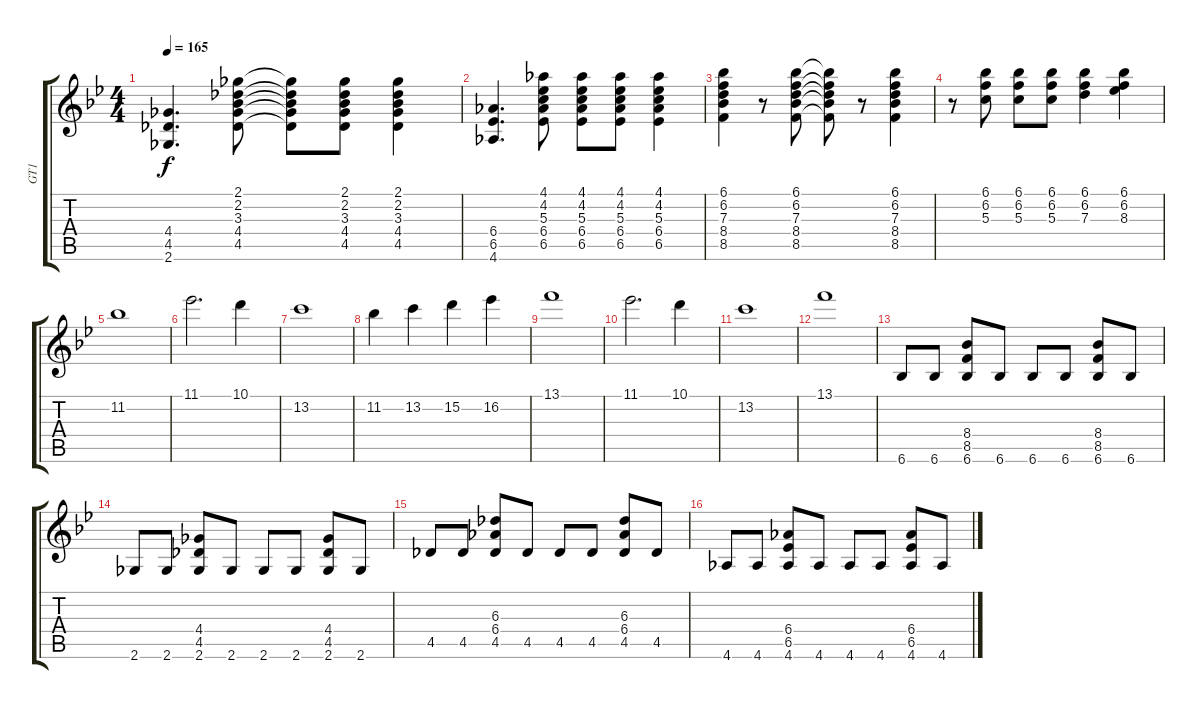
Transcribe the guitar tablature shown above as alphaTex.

\track ("GT1" "GT1") {instrument overdrivenguitar}
\staff {score tabs}
\tuning (E4 B3 G3 D3 A2 E2) {hide}
\ts (4 4)
\tempo 165
\clef g2
\ks bb
(4.4 4.5 2.6).4{d dy f} (2.1 2.2 3.3 4.4 4.5).8 (2.1{t} 2.2{t} 3.3{t} 4.4{t} 4.5{t}).8 (2.1 2.2 3.3 4.4 4.5).8 (2.1 2.2 3.3 4.4 4.5).4 |
(6.4 6.5 4.6).4{d} (4.1 4.2 5.3 6.4 6.5).8 (4.1 4.2 5.3 6.4 6.5).8 (4.1 4.2 5.3 6.4 6.5).8 (4.1 4.2 5.3 6.4 6.5).4 |
(6.1 6.2 7.3 8.4 8.5).4 r.8 (6.1 6.2 7.3 8.4 8.5).8 (6.1{t} 6.2{t} 7.3{t} 8.4{t} 8.5{t}).8 r.8 (6.1 6.2 7.3 8.4 8.5).4 |
r.8 (6.1 6.2 5.3).8 (6.1 6.2 5.3).8 (6.1 6.2 5.3).8 (6.1 6.2 7.3).4 (6.1 6.2 8.3).4 |
11.2.1 |
11.1.2{d} 10.1.4 |
13.2.1 |
11.2.4 13.2.4 15.2.4 16.2.4 |
13.1.1 |
11.1.2{d} 10.1.4 |
13.2.1 |
13.1.1 |
6.6.8 6.6.8 (8.4 8.5 6.6).8 6.6.8 6.6.8 6.6.8 (8.4 8.5 6.6).8 6.6.8 |
2.6.8 2.6.8 (4.4 4.5 2.6).8 2.6.8 2.6.8 2.6.8 (4.4 4.5 2.6).8 2.6.8 |
4.5.8 4.5.8 (6.3 6.4 4.5).8 4.5.8 4.5.8 4.5.8 (6.3 6.4 4.5).8 4.5.8 |
4.6.8 4.6.8 (6.4 6.5 4.6).8 4.6.8 4.6.8 4.6.8 (6.4 6.5 4.6).8 4.6.8
